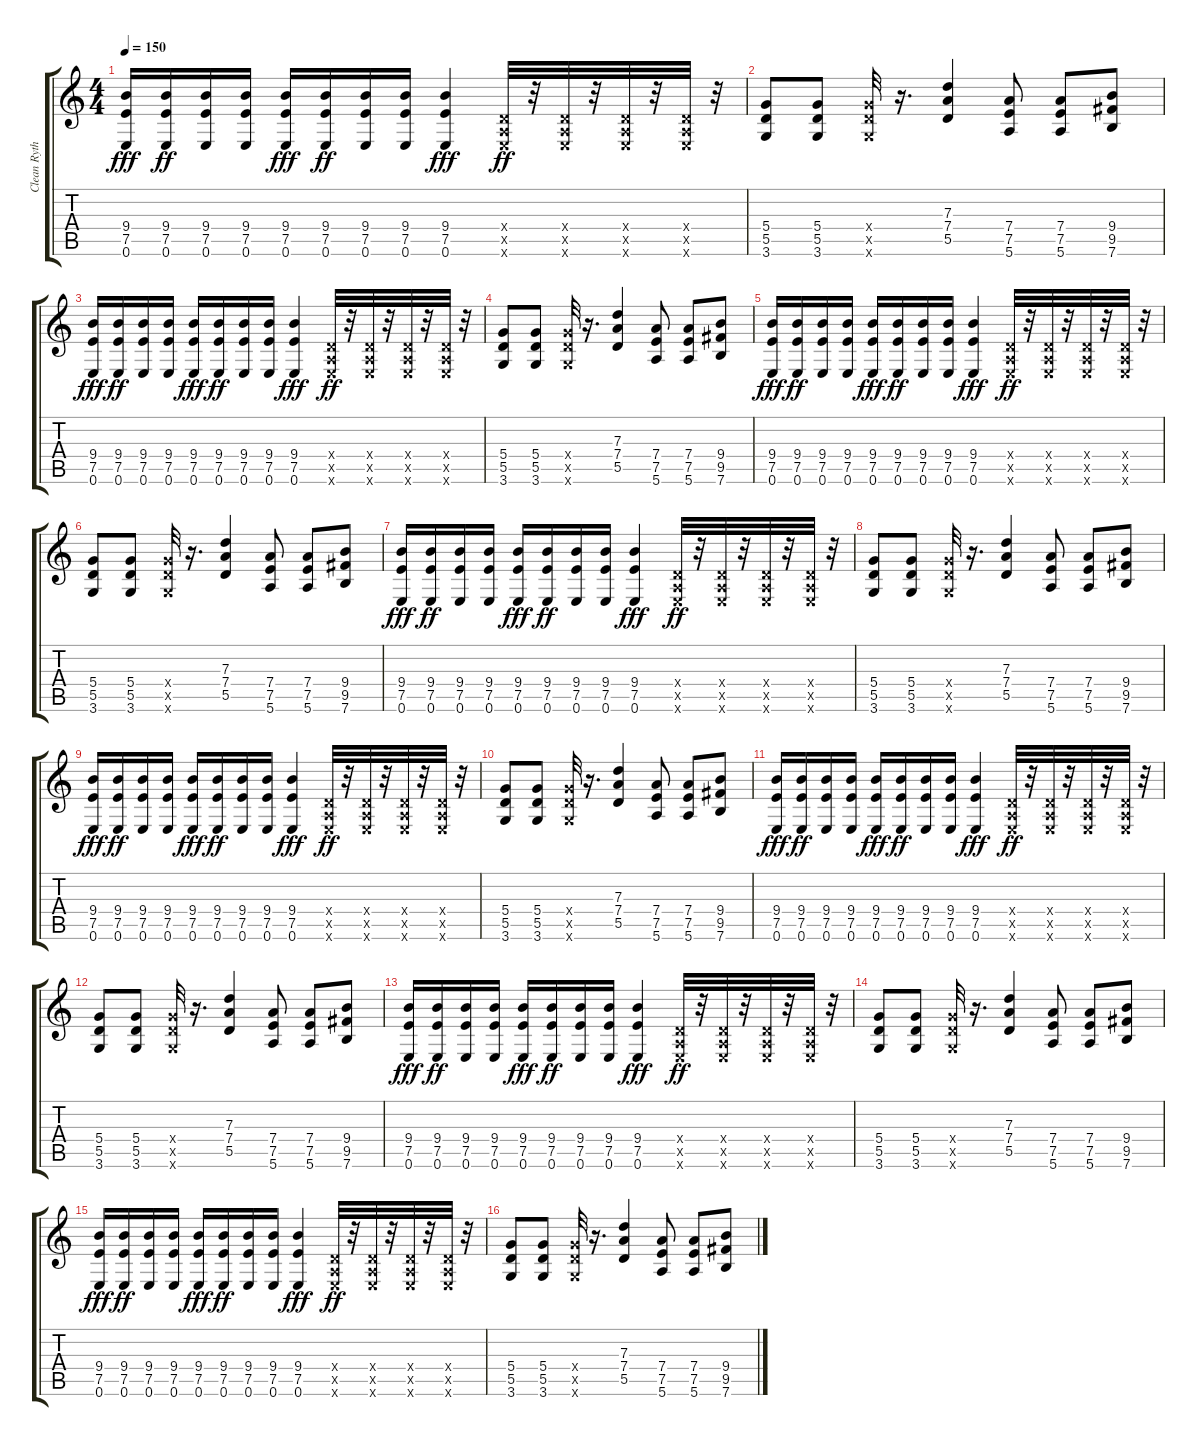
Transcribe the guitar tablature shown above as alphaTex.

\track ("Clean Rythem Guitar" "Clean Ryth") {instrument acousticguitarsteel}
\staff {score tabs}
\tuning (E4 B3 G3 D3 A2 E2) {hide}
\ts (4 4)
\tempo 150
\clef g2
\ks c
(9.4 7.5 0.6).16{dy fff instrument acousticguitarsteel} (9.4 7.5 0.6).16{dy ff} (9.4 7.5 0.6).16 (9.4 7.5 0.6).16 (9.4 7.5 0.6).16{dy fff} (9.4 7.5 0.6).16{dy ff} (9.4 7.5 0.6).16 (9.4 7.5 0.6).16 (9.4 7.5 0.6).4{dy fff} (0.4{x} 0.5{x} 0.6{x}).32{dy ff} r.32 (0.4{x} 0.5{x} 0.6{x}).32 r.32 (0.4{x} 0.5{x} 0.6{x}).32 r.32 (0.4{x} 0.5{x} 0.6{x}).32 r.32 |
(5.4 5.5 3.6).8 (5.4 5.5 3.6).8 (5.4{x} 5.5{x} 3.6{x}).32 r.16{d} (7.3 7.4 5.5).4 (7.4 7.5 5.6).8 (7.4 7.5 5.6).8 (9.4 9.5 7.6).8 |
(9.4 7.5 0.6).16{dy fff} (9.4 7.5 0.6).16{dy ff} (9.4 7.5 0.6).16 (9.4 7.5 0.6).16 (9.4 7.5 0.6).16{dy fff} (9.4 7.5 0.6).16{dy ff} (9.4 7.5 0.6).16 (9.4 7.5 0.6).16 (9.4 7.5 0.6).4{dy fff} (0.4{x} 0.5{x} 0.6{x}).32{dy ff} r.32 (0.4{x} 0.5{x} 0.6{x}).32 r.32 (0.4{x} 0.5{x} 0.6{x}).32 r.32 (0.4{x} 0.5{x} 0.6{x}).32 r.32 |
(5.4 5.5 3.6).8 (5.4 5.5 3.6).8 (5.4{x} 5.5{x} 3.6{x}).32 r.16{d} (7.3 7.4 5.5).4 (7.4 7.5 5.6).8 (7.4 7.5 5.6).8 (9.4 9.5 7.6).8 |
(9.4 7.5 0.6).16{dy fff} (9.4 7.5 0.6).16{dy ff} (9.4 7.5 0.6).16 (9.4 7.5 0.6).16 (9.4 7.5 0.6).16{dy fff} (9.4 7.5 0.6).16{dy ff} (9.4 7.5 0.6).16 (9.4 7.5 0.6).16 (9.4 7.5 0.6).4{dy fff} (0.4{x} 0.5{x} 0.6{x}).32{dy ff} r.32 (0.4{x} 0.5{x} 0.6{x}).32 r.32 (0.4{x} 0.5{x} 0.6{x}).32 r.32 (0.4{x} 0.5{x} 0.6{x}).32 r.32 |
(5.4 5.5 3.6).8 (5.4 5.5 3.6).8 (5.4{x} 5.5{x} 3.6{x}).32 r.16{d} (7.3 7.4 5.5).4 (7.4 7.5 5.6).8 (7.4 7.5 5.6).8 (9.4 9.5 7.6).8 |
(9.4 7.5 0.6).16{dy fff} (9.4 7.5 0.6).16{dy ff} (9.4 7.5 0.6).16 (9.4 7.5 0.6).16 (9.4 7.5 0.6).16{dy fff} (9.4 7.5 0.6).16{dy ff} (9.4 7.5 0.6).16 (9.4 7.5 0.6).16 (9.4 7.5 0.6).4{dy fff} (0.4{x} 0.5{x} 0.6{x}).32{dy ff} r.32 (0.4{x} 0.5{x} 0.6{x}).32 r.32 (0.4{x} 0.5{x} 0.6{x}).32 r.32 (0.4{x} 0.5{x} 0.6{x}).32 r.32 |
(5.4 5.5 3.6).8 (5.4 5.5 3.6).8 (5.4{x} 5.5{x} 3.6{x}).32 r.16{d} (7.3 7.4 5.5).4 (7.4 7.5 5.6).8 (7.4 7.5 5.6).8 (9.4 9.5 7.6).8 |
(9.4 7.5 0.6).16{dy fff} (9.4 7.5 0.6).16{dy ff} (9.4 7.5 0.6).16 (9.4 7.5 0.6).16 (9.4 7.5 0.6).16{dy fff} (9.4 7.5 0.6).16{dy ff} (9.4 7.5 0.6).16 (9.4 7.5 0.6).16 (9.4 7.5 0.6).4{dy fff} (0.4{x} 0.5{x} 0.6{x}).32{dy ff} r.32 (0.4{x} 0.5{x} 0.6{x}).32 r.32 (0.4{x} 0.5{x} 0.6{x}).32 r.32 (0.4{x} 0.5{x} 0.6{x}).32 r.32 |
(5.4 5.5 3.6).8 (5.4 5.5 3.6).8 (5.4{x} 5.5{x} 3.6{x}).32 r.16{d} (7.3 7.4 5.5).4 (7.4 7.5 5.6).8 (7.4 7.5 5.6).8 (9.4 9.5 7.6).8 |
(9.4 7.5 0.6).16{dy fff} (9.4 7.5 0.6).16{dy ff} (9.4 7.5 0.6).16 (9.4 7.5 0.6).16 (9.4 7.5 0.6).16{dy fff} (9.4 7.5 0.6).16{dy ff} (9.4 7.5 0.6).16 (9.4 7.5 0.6).16 (9.4 7.5 0.6).4{dy fff} (0.4{x} 0.5{x} 0.6{x}).32{dy ff} r.32 (0.4{x} 0.5{x} 0.6{x}).32 r.32 (0.4{x} 0.5{x} 0.6{x}).32 r.32 (0.4{x} 0.5{x} 0.6{x}).32 r.32 |
(5.4 5.5 3.6).8 (5.4 5.5 3.6).8 (5.4{x} 5.5{x} 3.6{x}).32 r.16{d} (7.3 7.4 5.5).4 (7.4 7.5 5.6).8 (7.4 7.5 5.6).8 (9.4 9.5 7.6).8 |
(9.4 7.5 0.6).16{dy fff} (9.4 7.5 0.6).16{dy ff} (9.4 7.5 0.6).16 (9.4 7.5 0.6).16 (9.4 7.5 0.6).16{dy fff} (9.4 7.5 0.6).16{dy ff} (9.4 7.5 0.6).16 (9.4 7.5 0.6).16 (9.4 7.5 0.6).4{dy fff} (0.4{x} 0.5{x} 0.6{x}).32{dy ff} r.32 (0.4{x} 0.5{x} 0.6{x}).32 r.32 (0.4{x} 0.5{x} 0.6{x}).32 r.32 (0.4{x} 0.5{x} 0.6{x}).32 r.32 |
(5.4 5.5 3.6).8 (5.4 5.5 3.6).8 (5.4{x} 5.5{x} 3.6{x}).32 r.16{d} (7.3 7.4 5.5).4 (7.4 7.5 5.6).8 (7.4 7.5 5.6).8 (9.4 9.5 7.6).8 |
(9.4 7.5 0.6).16{dy fff} (9.4 7.5 0.6).16{dy ff} (9.4 7.5 0.6).16 (9.4 7.5 0.6).16 (9.4 7.5 0.6).16{dy fff} (9.4 7.5 0.6).16{dy ff} (9.4 7.5 0.6).16 (9.4 7.5 0.6).16 (9.4 7.5 0.6).4{dy fff} (0.4{x} 0.5{x} 0.6{x}).32{dy ff} r.32 (0.4{x} 0.5{x} 0.6{x}).32 r.32 (0.4{x} 0.5{x} 0.6{x}).32 r.32 (0.4{x} 0.5{x} 0.6{x}).32 r.32 |
(5.4 5.5 3.6).8 (5.4 5.5 3.6).8 (5.4{x} 5.5{x} 3.6{x}).32 r.16{d} (7.3 7.4 5.5).4 (7.4 7.5 5.6).8 (7.4 7.5 5.6).8 (9.4 9.5 7.6).8
